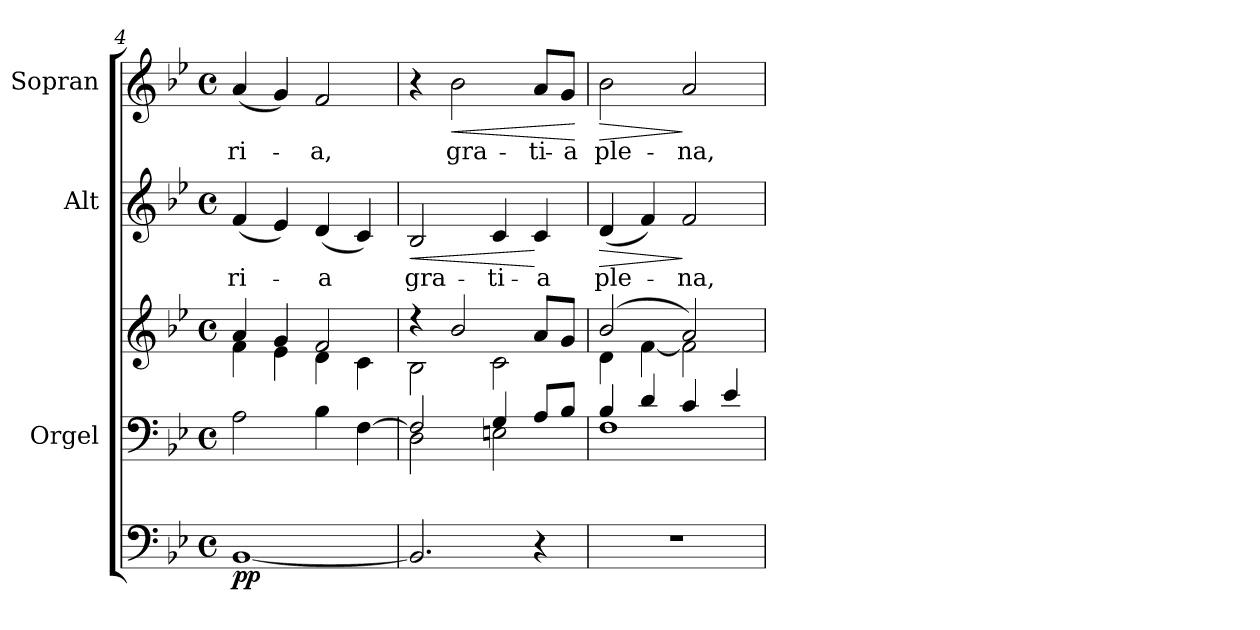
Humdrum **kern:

**kern	**dynam	**kern	**kern	**kern	**text	**dynam	**kern	**text	**dynam
*part4	*part4	*part3	*part3	*part2	*part2	*part2	*part1	*part1	*part1
*staff5	*staff5	*staff4	*staff3	*staff2	*staff2	*staff2	*staff1	*staff1	*staff1
*	*	*I"Orgel	*	*I"Alt	*	*	*I"Sopran	*	*
*	*	*I'Org.	*	*I'A.	*	*	*I'S.	*	*
*clefF4	*	*clefF4	*clefG2	*clefG2	*	*	*clefG2	*	*
*k[b-e-]	*	*k[b-e-]	*k[b-e-]	*k[b-e-]	*	*	*k[b-e-]	*	*
*B-:	*	*B-:	*B-:	*B-:	*	*	*B-:	*	*
*M4/4	*	*M4/4	*M4/4	*M4/4	*	*	*M4/4	*	*
*met(c)	*	*met(c)	*met(c)	*met(c)	*	*	*met(c)	*	*
=4	=4	=4	=4	=4	=4	=4	=4	=4	=4
*	*	*	*^	*	*	*	*	*	*
!	!LO:DY:b	!	!	!	!	!LO:LY:b	!	!	!LO:LY:b	!
[1BB-	pp	2A\	4a/	4f\	(<4f/	-ri-	.	(<4a/	-ri-	.
.	.	.	4g/	4e-\	4e-/)	.	.	4g/)	.	.
!	!	!	!	!	!	!LO:LY:b	!	!	!LO:LY:b	!
.	.	4B-\	2f/	4d\	(<4d/	-a	.	2f/	-a,	.
.	.	[4F\	.	4c\	4c/)	.	.	.	.	.
=5	=5	=5	=5	=5	=5	=5	=5	=5	=5	=5
*	*	*^	*	*	*	*	*	*	*	*
!	!	!	!	!	!	!	!LO:LY:b	!LO:HP:b	!	!	!
2.BB-/]	.	2F/]	2D\	4r	2B-\	2B-/	gra-	<	4r	.	.
!	!	!	!	!	!	!	!	!	!	!LO:LY:b	!LO:HP:b
.	.	.	.	2b-/	.	.	.	.	2b-\	gra-	<
!	!	!	!	!	!	!	!LO:LY:b	!	!	!	!
.	.	4G/	2En\	.	2c\	4c/	-ti-	.	.	.	.
!	!	!	!	!	!	!	!LO:LY:b	!	!	!LO:LY:b	!
4r	.	8A/L	.	8a/L	.	4c/	-a	[	8a/L	-ti-	.
!	!	!	!	!	!	!	!	!	!	!LO:LY:b	!
.	.	8B-/J	.	8g/J	.	.	.	.	8g/J	-a	.
*	*	*v	*v	*	*	*	*	*	*	*	*
*	*	*	*v	*v	*	*	*	*	*	*
.	.	.	.	.	.	.	.	.	[
!!LO:LB:g=z
=6	=6	=6	=6	=6	=6	=6	=6	=6	=6
*	*	*^	*^	*	*	*	*	*	*
!	!	!	!	!	!	!	!LO:LY:b	!LO:HP:b	!	!LO:LY:b	!LO:HP:b
1r	.	4B-/	1F	(2b-/	4d\	(<4d/	ple-	>	2b-\	ple-	>
.	.	4d/	.	.	[<4f\	4f/)	.	.	.	.	.
!	!	!	!	!	!	!	!LO:LY:b	!	!	!LO:LY:b	!
.	.	4c/	.	2a/)	2f\]	2f/	-na,	]	2a/	-na,	]
.	.	4e-/	.	.	.	.	.	.	.	.	.
*	*	*v	*v	*	*	*	*	*	*	*	*
*	*	*	*v	*v	*	*	*	*	*	*
=	=	=	=	=	=	=	=	=	=
*-	*-	*-	*-	*-	*-	*-	*-	*-	*-
